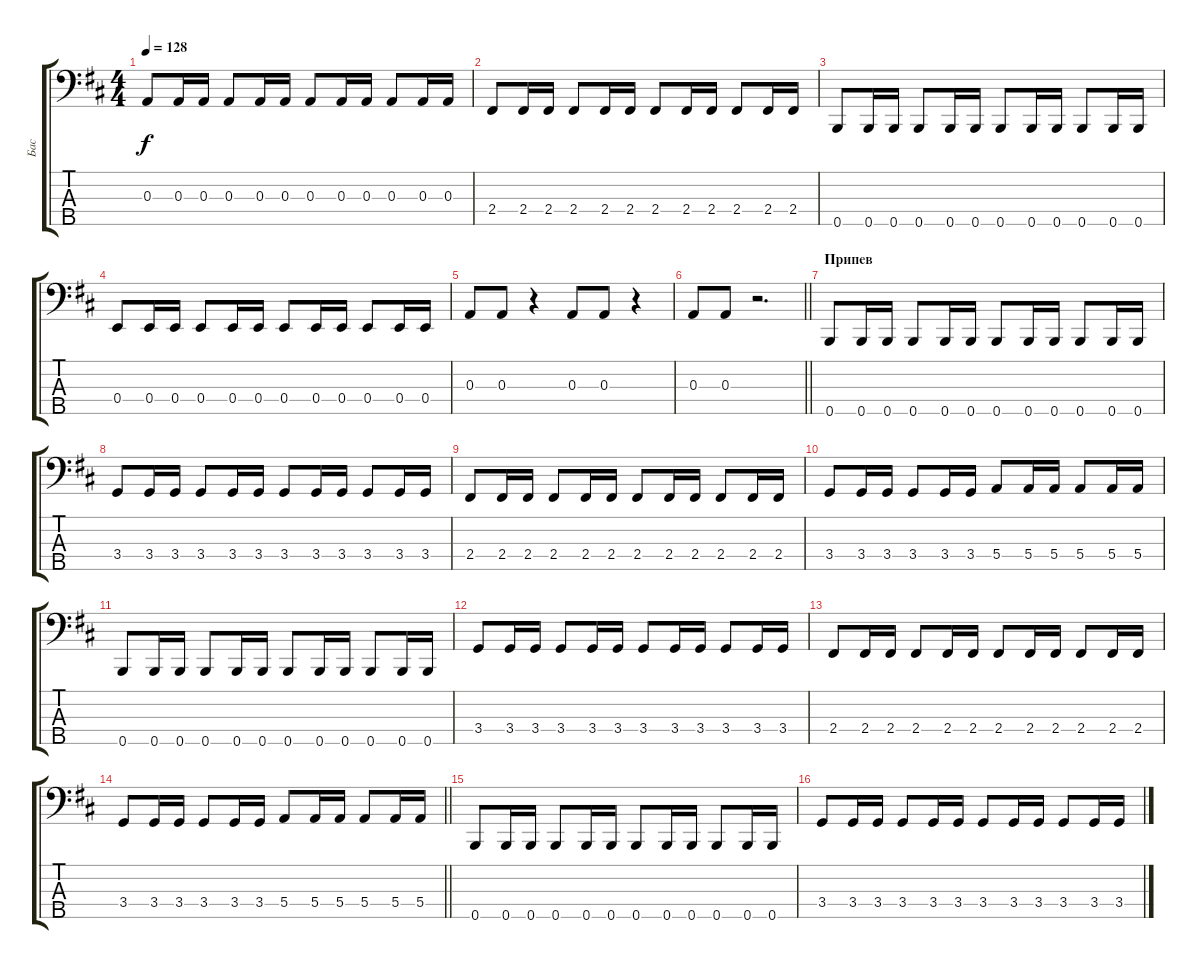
\track ("Бас" "Бас") {instrument electricbassfinger}
\staff {score tabs}
\tuning (G2 D2 A1 E1 B0) {hide}
\ts (4 4)
\tempo 128
\clef f4
\ks bminor
0.3.8{dy f} 0.3.16 0.3.16 0.3.8 0.3.16 0.3.16 0.3.8 0.3.16 0.3.16 0.3.8 0.3.16 0.3.16 |
2.4.8 2.4.16 2.4.16 2.4.8 2.4.16 2.4.16 2.4.8 2.4.16 2.4.16 2.4.8 2.4.16 2.4.16 |
0.5.8 0.5.16 0.5.16 0.5.8 0.5.16 0.5.16 0.5.8 0.5.16 0.5.16 0.5.8 0.5.16 0.5.16 |
0.4.8 0.4.16 0.4.16 0.4.8 0.4.16 0.4.16 0.4.8 0.4.16 0.4.16 0.4.8 0.4.16 0.4.16 |
0.3.8 0.3.8 r.4 0.3.8 0.3.8 r.4 |
\barLineRight lightlight
0.3.8 0.3.8 r.2{d} |
\section ("" "Припев")
0.5.8 0.5.16 0.5.16 0.5.8 0.5.16 0.5.16 0.5.8 0.5.16 0.5.16 0.5.8 0.5.16 0.5.16 |
3.4.8 3.4.16 3.4.16 3.4.8 3.4.16 3.4.16 3.4.8 3.4.16 3.4.16 3.4.8 3.4.16 3.4.16 |
2.4.8 2.4.16 2.4.16 2.4.8 2.4.16 2.4.16 2.4.8 2.4.16 2.4.16 2.4.8 2.4.16 2.4.16 |
3.4.8 3.4.16 3.4.16 3.4.8 3.4.16 3.4.16 5.4.8 5.4.16 5.4.16 5.4.8 5.4.16 5.4.16 |
0.5.8 0.5.16 0.5.16 0.5.8 0.5.16 0.5.16 0.5.8 0.5.16 0.5.16 0.5.8 0.5.16 0.5.16 |
3.4.8 3.4.16 3.4.16 3.4.8 3.4.16 3.4.16 3.4.8 3.4.16 3.4.16 3.4.8 3.4.16 3.4.16 |
2.4.8 2.4.16 2.4.16 2.4.8 2.4.16 2.4.16 2.4.8 2.4.16 2.4.16 2.4.8 2.4.16 2.4.16 |
\barLineRight lightlight
3.4.8 3.4.16 3.4.16 3.4.8 3.4.16 3.4.16 5.4.8 5.4.16 5.4.16 5.4.8 5.4.16 5.4.16 |
0.5.8 0.5.16 0.5.16 0.5.8 0.5.16 0.5.16 0.5.8 0.5.16 0.5.16 0.5.8 0.5.16 0.5.16 |
3.4.8 3.4.16 3.4.16 3.4.8 3.4.16 3.4.16 3.4.8 3.4.16 3.4.16 3.4.8 3.4.16 3.4.16
